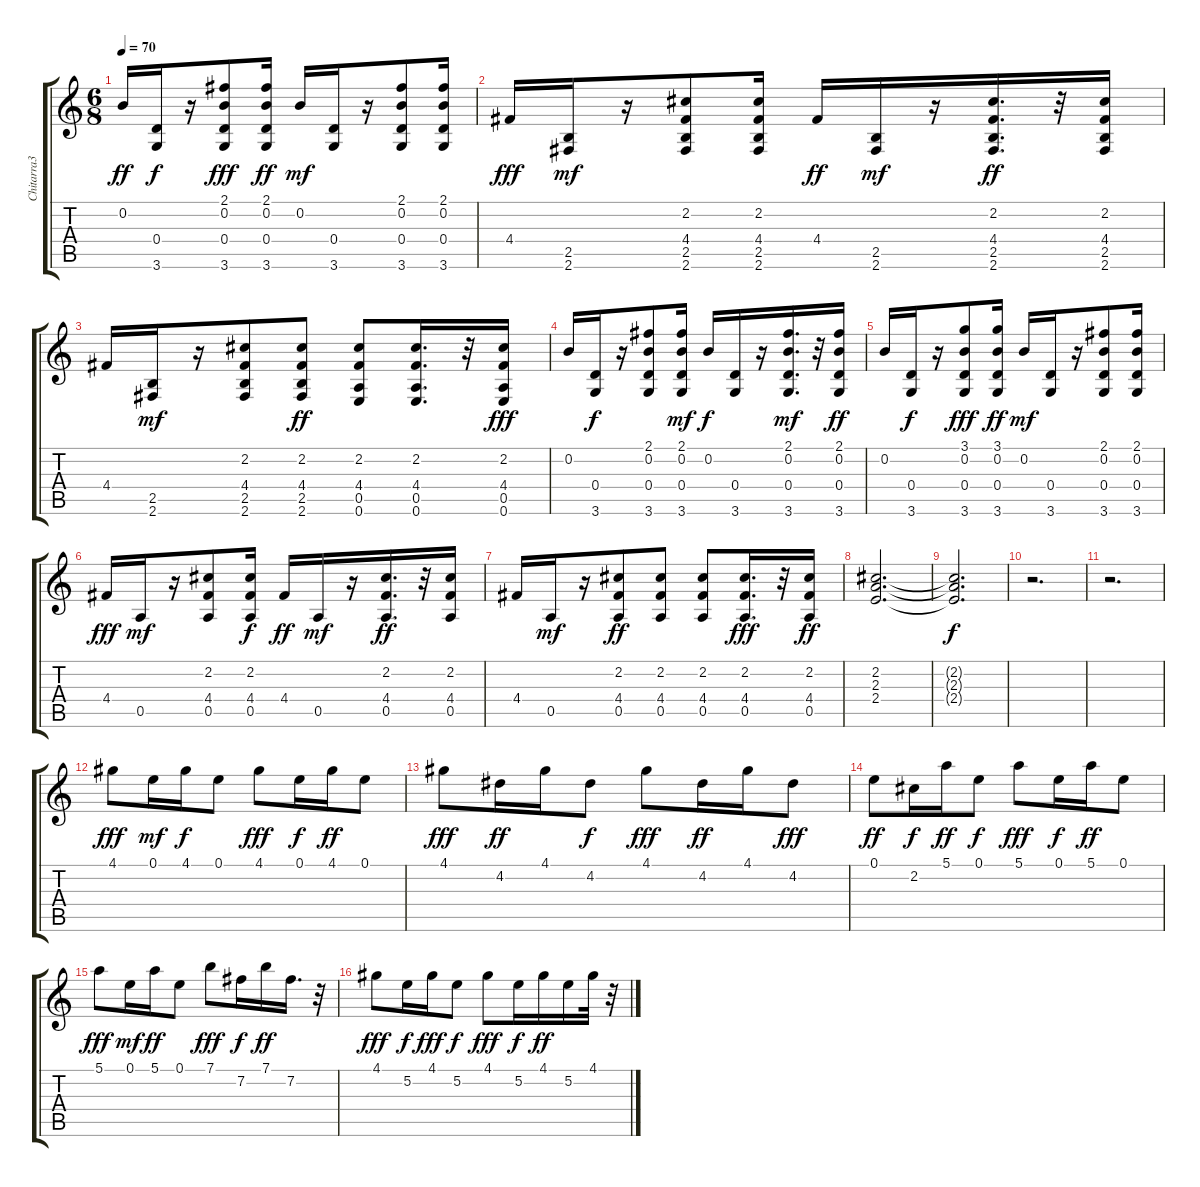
\track ("Chitarra3" "Chitarra3") {instrument acousticguitarsteel}
\staff {score tabs}
\tuning (E4 B3 G3 D3 A2 E2) {hide}
\ts (6 8)
\tempo 70
\clef g2
\ks c
0.2.16{dy ff} (0.4 3.6).16{dy f} r.16 (2.1 0.2 0.4 3.6).8{dy fff} (2.1 0.2 0.4 3.6).16{dy ff} 0.2.16{dy mf} (0.4 3.6).16 r.16 (2.1 0.2 0.4 3.6).8 (2.1 0.2 0.4 3.6).16 |
4.4.16{dy fff} (2.5 2.6).16{dy mf} r.16 (2.2 4.4 2.5 2.6).8 (2.2 4.4 2.5 2.6).16 4.4.16{dy ff} (2.5 2.6).16{dy mf} r.16 (2.2 4.4 2.5 2.6).16{d dy ff} r.32 (2.2 4.4 2.5 2.6).16 |
4.4.16 (2.5 2.6).16{dy mf} r.16 (2.2 4.4 2.5 2.6).8 (2.2 4.4 2.5 2.6).8{dy ff} (2.2 4.4 0.5 0.6).8 (2.2 4.4 0.5 0.6).16{d} r.32 (2.2 4.4 0.5 0.6).16{dy fff} |
0.2.16 (0.4 3.6).16{dy f} r.16 (2.1 0.2 0.4 3.6).8 (2.1 0.2 0.4 3.6).16{dy mf} 0.2.16{dy f} (0.4 3.6).16 r.16 (2.1 0.2 0.4 3.6).16{d dy mf} r.32 (2.1 0.2 0.4 3.6).16{dy ff} |
0.2.16 (0.4 3.6).16{dy f} r.16 (3.1 0.2 0.4 3.6).8{dy fff} (3.1 0.2 0.4 3.6).16{dy ff} 0.2.16{dy mf} (0.4 3.6).16 r.16 (2.1 0.2 0.4 3.6).8 (2.1 0.2 0.4 3.6).16 |
4.4.16{dy fff} 0.5.16{dy mf} r.16 (2.2 4.4 0.5).8 (2.2 4.4 0.5).16{dy f} 4.4.16{dy ff} 0.5.16{dy mf} r.16 (2.2 4.4 0.5).16{d dy ff} r.32 (2.2 4.4 0.5).16 |
4.4.16 0.5.16{dy mf} r.16 (2.2 4.4 0.5).8{dy ff} (2.2 4.4 0.5).8 (2.2 4.4 0.5).8 (2.2 4.4 0.5).16{d dy fff} r.32 (2.2 4.4 0.5).16{dy ff} |
(2.2 2.3 2.4).2{d} |
(2.2{t} 2.3{t} 2.4{t}).2{d dy f} |
r.2{d} |
r.2{d} |
4.1.8{dy fff} 0.1.16{dy mf} 4.1.16{dy f} 0.1.8 4.1.8{dy fff} 0.1.16{dy f} 4.1.16{dy ff} 0.1.8 |
4.1.8{dy fff} 4.2.16{dy ff} 4.1.16 4.2.8{dy f} 4.1.8{dy fff} 4.2.16{dy ff} 4.1.16 4.2.8{dy fff} |
0.1.8{dy ff} 2.2.16{dy f} 5.1.16{dy ff} 0.1.8{dy f} 5.1.8{dy fff} 0.1.16{dy f} 5.1.16{dy ff} 0.1.8 |
5.1.8{dy fff} 0.1.16{dy mf} 5.1.16{dy ff} 0.1.8 7.1.8{dy fff} 7.2.16{dy f} 7.1.16{dy ff} 7.2.16{d} r.32 |
4.1.8{dy fff} 5.2.16{dy f} 4.1.16{dy fff} 5.2.8{dy f} 4.1.8{dy fff} 5.2.16{dy f} 4.1.16{dy ff} 5.2.16 4.1.32 r.32
